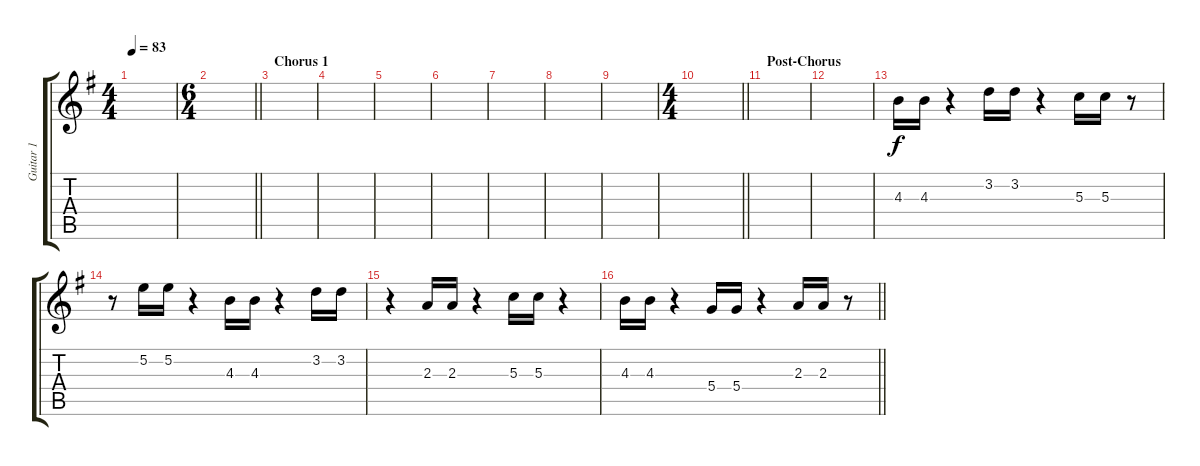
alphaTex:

\track ("Guitar 1" "Guitar 1") {instrument distortionguitar}
\staff {score tabs}
\tuning (E4 B3 G3 D3 A2 D2) {hide}
\ts (4 4)
\tempo 83
\clef g2
\ks eminor
|
\ts (6 4)
\barLineRight lightlight
|
\section ("" "Chorus 1")
|
|
|
|
|
|
|
\ts (4 4)
\barLineRight lightlight
|
\section ("" "Post-Chorus")
|
|
4.3.16{volume 8} 4.3.16 r.4 3.2.16 3.2.16 r.4 5.3.16 5.3.16 r.8 |
r.8 5.2.16 5.2.16 r.4 4.3.16 4.3.16 r.4 3.2.16 3.2.16 |
r.4 2.3.16 2.3.16 r.4 5.3.16 5.3.16 r.4 |
\barLineRight lightlight
4.3.16 4.3.16 r.4 5.4.16 5.4.16 r.4 2.3.16 2.3.16 r.8
